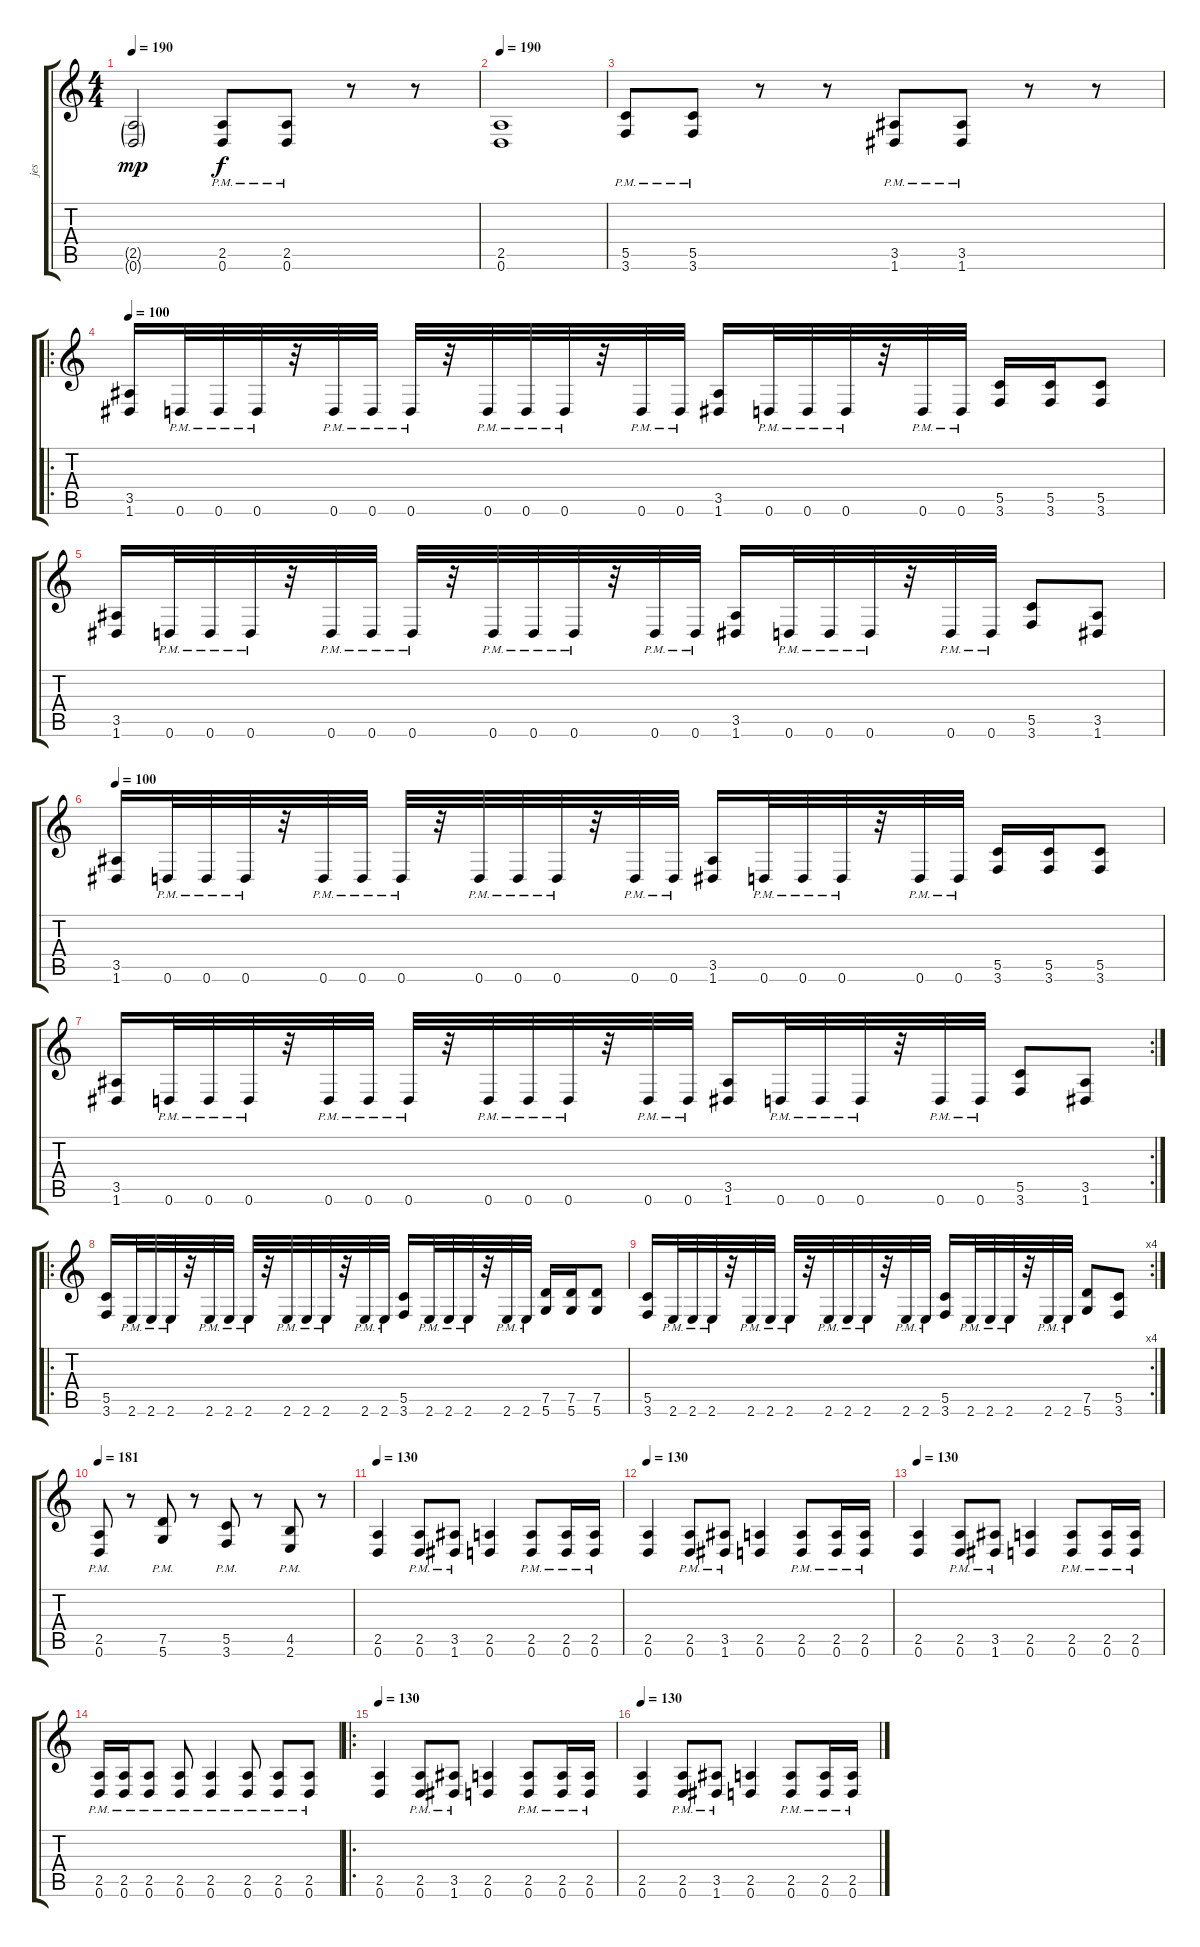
\track ("jes" "jes") {instrument distortionguitar}
\staff {score tabs}
\tuning (D4 A3 F3 C3 G2 D2) {hide}
\ts (4 4)
\tempo 190
\clef g2
\ks c
(2.5{g} 0.6{g}).2{dy mp} (2.5{pm} 0.6{pm}).8{dy f} (2.5{pm} 0.6{pm}).8 r.8 r.8 |
\tempo 190
(2.5 0.6).1 |
(5.5{pm} 3.6{pm}).8 (5.5{pm} 3.6{pm}).8 r.8 r.8 (3.5{pm} 1.6{pm}).8 (3.5{pm} 1.6{pm}).8 r.8 r.8 |
\ro
\tempo 100
(3.5 1.6).16 0.6{pm}.32 0.6{pm}.32 0.6{pm}.32 r.32 0.6{pm}.32 0.6{pm}.32 0.6{pm}.32 r.32 0.6{pm}.32 0.6{pm}.32 0.6{pm}.32 r.32 0.6{pm}.32 0.6{pm}.32 (3.5 1.6).16 0.6{pm}.32 0.6{pm}.32 0.6{pm}.32 r.32 0.6{pm}.32 0.6{pm}.32 (5.5 3.6).16 (5.5 3.6).16 (5.5 3.6).8 |
(3.5 1.6).16 0.6{pm}.32 0.6{pm}.32 0.6{pm}.32 r.32 0.6{pm}.32 0.6{pm}.32 0.6{pm}.32 r.32 0.6{pm}.32 0.6{pm}.32 0.6{pm}.32 r.32 0.6{pm}.32 0.6{pm}.32 (3.5 1.6).16 0.6{pm}.32 0.6{pm}.32 0.6{pm}.32 r.32 0.6{pm}.32 0.6{pm}.32 (5.5 3.6).8 (3.5 1.6).8 |
\tempo 100
(3.5 1.6).16 0.6{pm}.32 0.6{pm}.32 0.6{pm}.32 r.32 0.6{pm}.32 0.6{pm}.32 0.6{pm}.32 r.32 0.6{pm}.32 0.6{pm}.32 0.6{pm}.32 r.32 0.6{pm}.32 0.6{pm}.32 (3.5 1.6).16 0.6{pm}.32 0.6{pm}.32 0.6{pm}.32 r.32 0.6{pm}.32 0.6{pm}.32 (5.5 3.6).16 (5.5 3.6).16 (5.5 3.6).8 |
\rc 2
(3.5 1.6).16 0.6{pm}.32 0.6{pm}.32 0.6{pm}.32 r.32 0.6{pm}.32 0.6{pm}.32 0.6{pm}.32 r.32 0.6{pm}.32 0.6{pm}.32 0.6{pm}.32 r.32 0.6{pm}.32 0.6{pm}.32 (3.5 1.6).16 0.6{pm}.32 0.6{pm}.32 0.6{pm}.32 r.32 0.6{pm}.32 0.6{pm}.32 (5.5 3.6).8 (3.5 1.6).8 |
\ro
(5.5 3.6).16 2.6{pm}.32 2.6{pm}.32 2.6{pm}.32 r.32 2.6{pm}.32 2.6{pm}.32 2.6{pm}.32 r.32 2.6{pm}.32 2.6{pm}.32 2.6{pm}.32 r.32 2.6{pm}.32 2.6{pm}.32 (5.5 3.6).16 2.6{pm}.32 2.6{pm}.32 2.6{pm}.32 r.32 2.6{pm}.32 2.6{pm}.32 (7.5 5.6).16 (7.5 5.6).16 (7.5 5.6).8 |
\rc 4
(5.5 3.6).16 2.6{pm}.32 2.6{pm}.32 2.6{pm}.32 r.32 2.6{pm}.32 2.6{pm}.32 2.6{pm}.32 r.32 2.6{pm}.32 2.6{pm}.32 2.6{pm}.32 r.32 2.6{pm}.32 2.6{pm}.32 (5.5 3.6).16 2.6{pm}.32 2.6{pm}.32 2.6{pm}.32 r.32 2.6{pm}.32 2.6{pm}.32 (7.5 5.6).8 (5.5 3.6).8 |
\tempo 181
(2.5{pm} 0.6{pm}).8 r.8 (7.5{pm} 5.6{pm}).8 r.8 (5.5{pm} 3.6{pm}).8 r.8 (4.5{pm} 2.6{pm}).8 r.8 |
\tempo 130
(2.5 0.6).4 (2.5{pm} 0.6{pm}).8 (3.5{pm} 1.6{pm}).8 (2.5 0.6).4 (2.5{pm} 0.6{pm}).8 (2.5{pm} 0.6{pm}).16 (2.5{pm} 0.6{pm}).16 |
\tempo 130
(2.5 0.6).4 (2.5{pm} 0.6{pm}).8 (3.5{pm} 1.6{pm}).8 (2.5 0.6).4 (2.5{pm} 0.6{pm}).8 (2.5{pm} 0.6{pm}).16 (2.5{pm} 0.6{pm}).16 |
\tempo 130
(2.5 0.6).4 (2.5{pm} 0.6{pm}).8 (3.5{pm} 1.6{pm}).8 (2.5 0.6).4 (2.5{pm} 0.6{pm}).8 (2.5{pm} 0.6{pm}).16 (2.5{pm} 0.6{pm}).16 |
(2.5{pm} 0.6{pm}).16 (2.5{pm} 0.6{pm}).16 (2.5{pm} 0.6{pm}).8 (2.5{pm} 0.6{pm}).8 (2.5{pm} 0.6{pm}).4 (2.5{pm} 0.6{pm}).8 (2.5{pm} 0.6{pm}).8 (2.5{pm} 0.6{pm}).8 |
\ro
\tempo 130
(2.5 0.6).4 (2.5{pm} 0.6{pm}).8 (3.5{pm} 1.6{pm}).8 (2.5 0.6).4 (2.5{pm} 0.6{pm}).8 (2.5{pm} 0.6{pm}).16 (2.5{pm} 0.6{pm}).16 |
\tempo 130
(2.5 0.6).4 (2.5{pm} 0.6{pm}).8 (3.5{pm} 1.6{pm}).8 (2.5 0.6).4 (2.5{pm} 0.6{pm}).8 (2.5{pm} 0.6{pm}).16 (2.5{pm} 0.6{pm}).16
